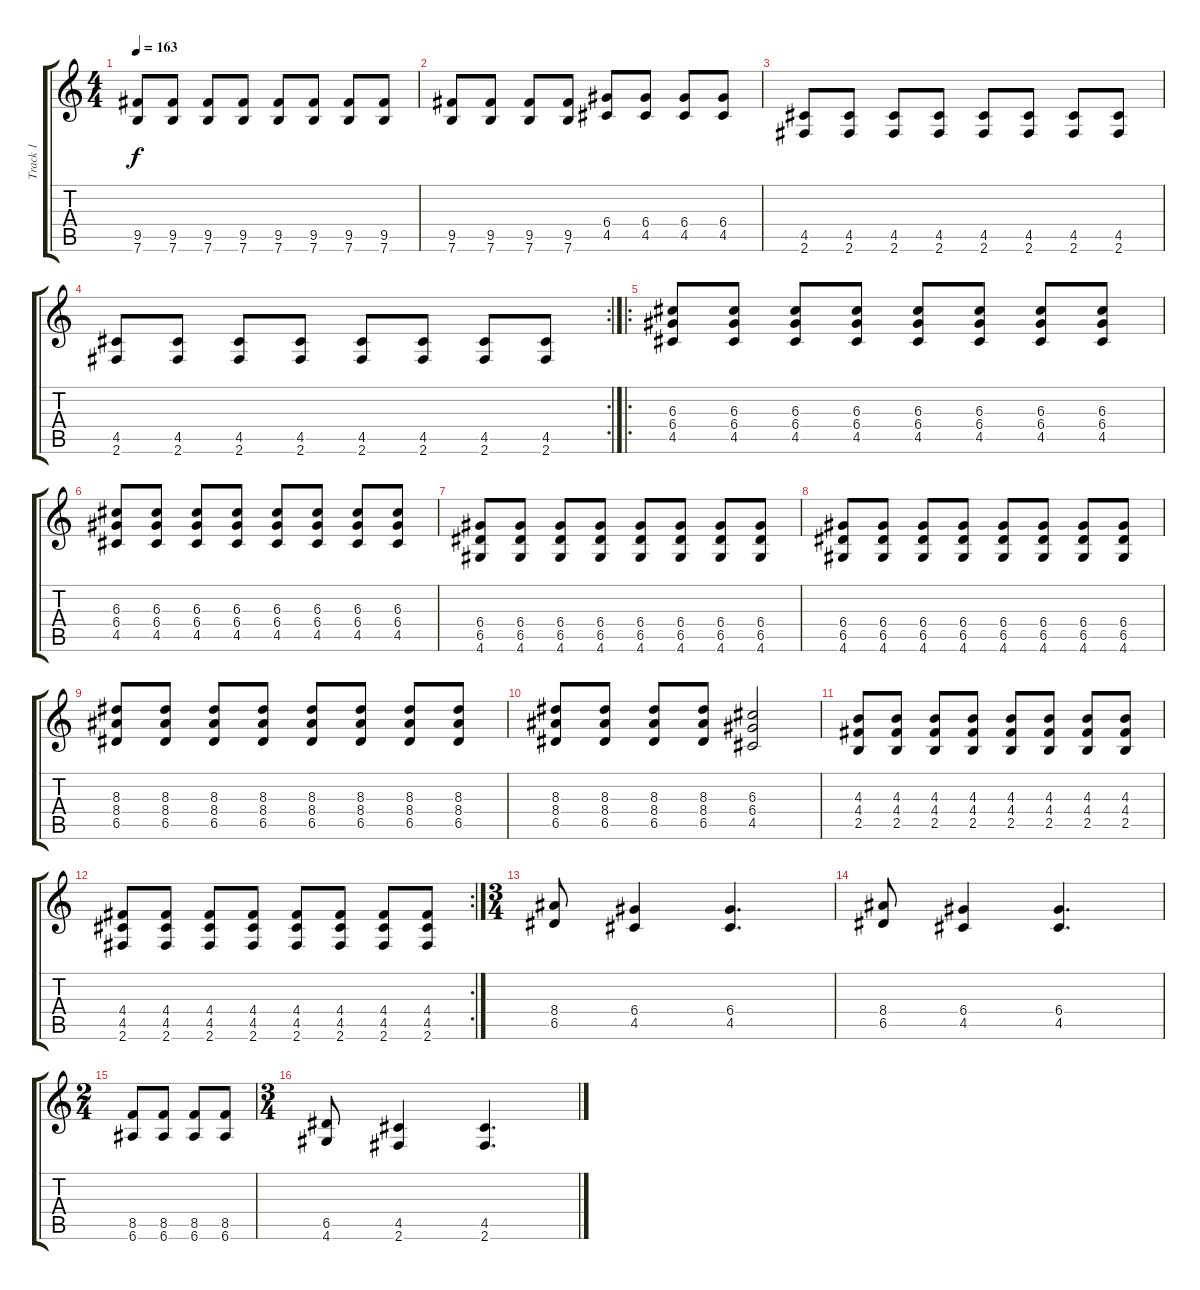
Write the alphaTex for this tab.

\track ("Track 1" "Track 1") {instrument distortionguitar}
\staff {score tabs}
\tuning (E4 B3 G3 D3 A2 E2) {hide}
\ts (4 4)
\tempo 163
\clef g2
\ks c
(9.5 7.6).8{dy f} (9.5 7.6).8 (9.5 7.6).8 (9.5 7.6).8 (9.5 7.6).8 (9.5 7.6).8 (9.5 7.6).8 (9.5 7.6).8 |
(9.5 7.6).8 (9.5 7.6).8 (9.5 7.6).8 (9.5 7.6).8 (6.4 4.5).8 (6.4 4.5).8 (6.4 4.5).8 (6.4 4.5).8 |
(4.5 2.6).8 (4.5 2.6).8 (4.5 2.6).8 (4.5 2.6).8 (4.5 2.6).8 (4.5 2.6).8 (4.5 2.6).8 (4.5 2.6).8 |
\rc 2
(4.5 2.6).8 (4.5 2.6).8 (4.5 2.6).8 (4.5 2.6).8 (4.5 2.6).8 (4.5 2.6).8 (4.5 2.6).8 (4.5 2.6).8 |
\ro
(6.3 6.4 4.5).8 (6.3 6.4 4.5).8 (6.3 6.4 4.5).8 (6.3 6.4 4.5).8 (6.3 6.4 4.5).8 (6.3 6.4 4.5).8 (6.3 6.4 4.5).8 (6.3 6.4 4.5).8 |
(6.3 6.4 4.5).8 (6.3 6.4 4.5).8 (6.3 6.4 4.5).8 (6.3 6.4 4.5).8 (6.3 6.4 4.5).8 (6.3 6.4 4.5).8 (6.3 6.4 4.5).8 (6.3 6.4 4.5).8 |
(6.4 6.5 4.6).8 (6.4 6.5 4.6).8 (6.4 6.5 4.6).8 (6.4 6.5 4.6).8 (6.4 6.5 4.6).8 (6.4 6.5 4.6).8 (6.4 6.5 4.6).8 (6.4 6.5 4.6).8 |
(6.4 6.5 4.6).8 (6.4 6.5 4.6).8 (6.4 6.5 4.6).8 (6.4 6.5 4.6).8 (6.4 6.5 4.6).8 (6.4 6.5 4.6).8 (6.4 6.5 4.6).8 (6.4 6.5 4.6).8 |
(8.3 8.4 6.5).8 (8.3 8.4 6.5).8 (8.3 8.4 6.5).8 (8.3 8.4 6.5).8 (8.3 8.4 6.5).8 (8.3 8.4 6.5).8 (8.3 8.4 6.5).8 (8.3 8.4 6.5).8 |
(8.3 8.4 6.5).8 (8.3 8.4 6.5).8 (8.3 8.4 6.5).8 (8.3 8.4 6.5).8 (6.3 6.4 4.5).2 |
(4.3 4.4 2.5).8 (4.3 4.4 2.5).8 (4.3 4.4 2.5).8 (4.3 4.4 2.5).8 (4.3 4.4 2.5).8 (4.3 4.4 2.5).8 (4.3 4.4 2.5).8 (4.3 4.4 2.5).8 |
\rc 2
(4.4 4.5 2.6).8 (4.4 4.5 2.6).8 (4.4 4.5 2.6).8 (4.4 4.5 2.6).8 (4.4 4.5 2.6).8 (4.4 4.5 2.6).8 (4.4 4.5 2.6).8 (4.4 4.5 2.6).8 |
\ts (3 4)
(8.4 6.5).8 (6.4 4.5).4 (6.4 4.5).4{d} |
(8.4 6.5).8 (6.4 4.5).4 (6.4 4.5).4{d} |
\ts (2 4)
(8.5 6.6).8 (8.5 6.6).8 (8.5 6.6).8 (8.5 6.6).8 |
\ts (3 4)
(6.5 4.6).8 (4.5 2.6).4 (4.5 2.6).4{d}
